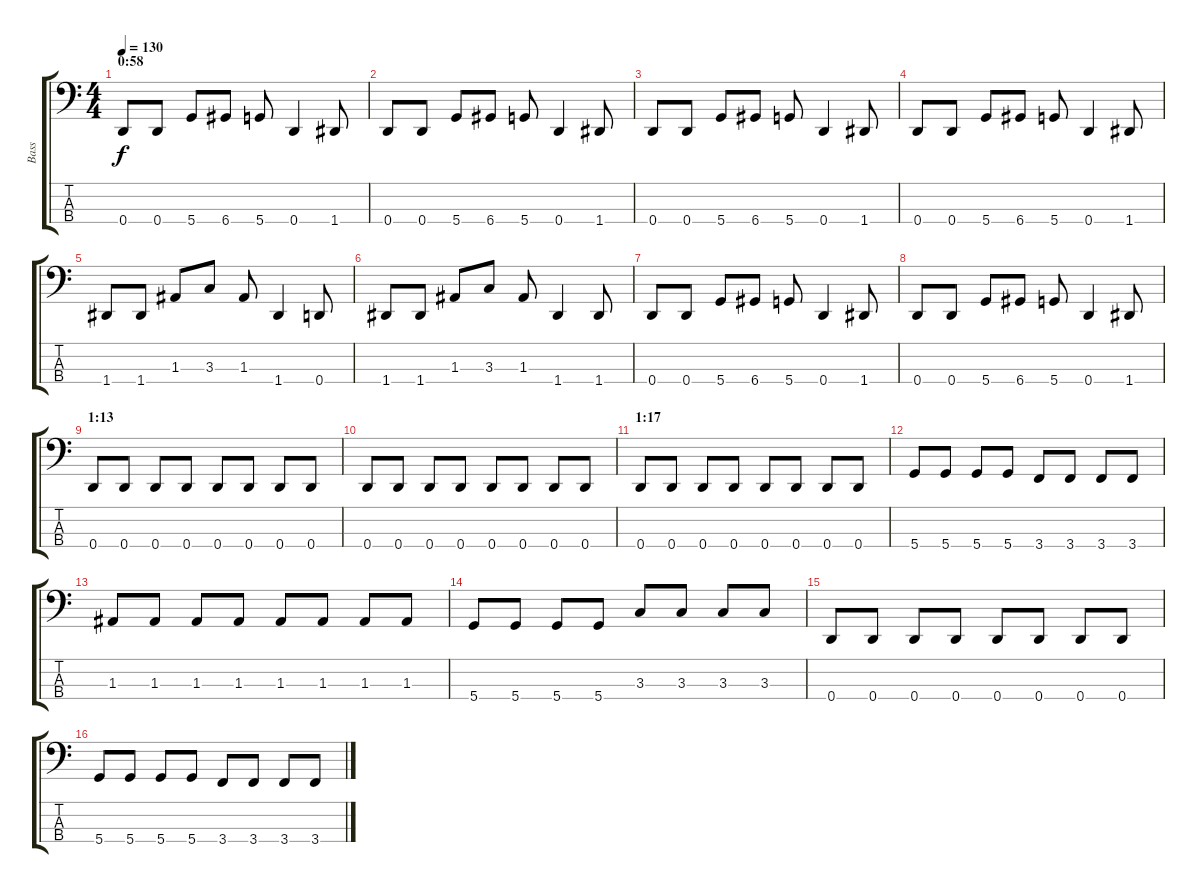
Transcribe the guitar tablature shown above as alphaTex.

\track ("Bass" "Bass") {instrument electricbasspick}
\staff {score tabs}
\tuning (G2 D2 A1 D1) {hide}
\ts (4 4)
\section ("" "0:58")
\tempo 130
\clef f4
\ks c
0.4.8{dy f} 0.4.8 5.4.8 6.4.8 5.4.8 0.4.4 1.4.8 |
0.4.8 0.4.8 5.4.8 6.4.8 5.4.8 0.4.4 1.4.8 |
0.4.8 0.4.8 5.4.8 6.4.8 5.4.8 0.4.4 1.4.8 |
0.4.8 0.4.8 5.4.8 6.4.8 5.4.8 0.4.4 1.4.8 |
1.4.8 1.4.8 1.3.8 3.3.8 1.3.8 1.4.4 0.4.8 |
1.4.8 1.4.8 1.3.8 3.3.8 1.3.8 1.4.4 1.4.8 |
0.4.8 0.4.8 5.4.8 6.4.8 5.4.8 0.4.4 1.4.8 |
0.4.8 0.4.8 5.4.8 6.4.8 5.4.8 0.4.4 1.4.8 |
\section ("" "1:13")
0.4.8 0.4.8 0.4.8 0.4.8 0.4.8 0.4.8 0.4.8 0.4.8 |
0.4.8 0.4.8 0.4.8 0.4.8 0.4.8 0.4.8 0.4.8 0.4.8 |
\section ("" "1:17")
0.4.8 0.4.8 0.4.8 0.4.8 0.4.8 0.4.8 0.4.8 0.4.8 |
5.4.8 5.4.8 5.4.8 5.4.8 3.4.8 3.4.8 3.4.8 3.4.8 |
1.3.8 1.3.8 1.3.8 1.3.8 1.3.8 1.3.8 1.3.8 1.3.8 |
5.4.8 5.4.8 5.4.8 5.4.8 3.3.8 3.3.8 3.3.8 3.3.8 |
0.4.8 0.4.8 0.4.8 0.4.8 0.4.8 0.4.8 0.4.8 0.4.8 |
5.4.8 5.4.8 5.4.8 5.4.8 3.4.8 3.4.8 3.4.8 3.4.8
